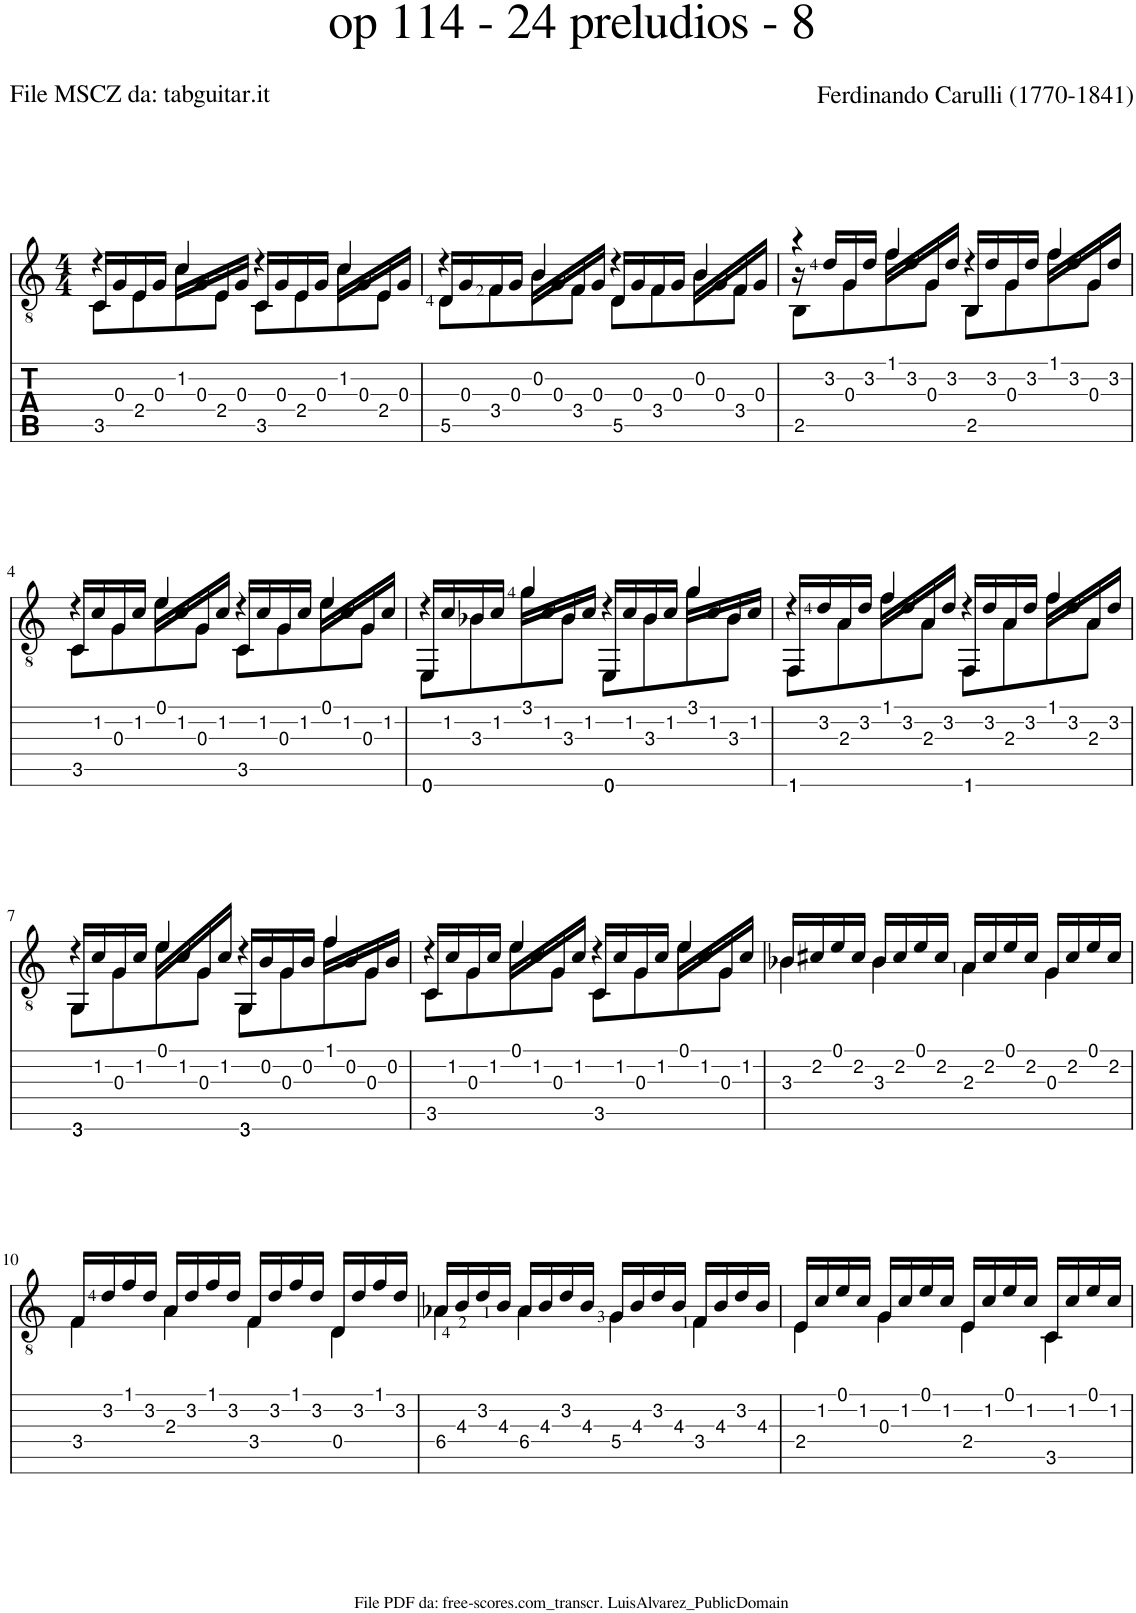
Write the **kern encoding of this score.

**kern	**kern
*part1	*part1
*staff2	*staff1
*I"Guitar	*
*I'Guit.	*
*stria6	*
*	*clefGv2
*k[]	*k[]
*M4/4	*M4/4
=1	=1
*^	*^
*	*^	*	*^
4r	16CLL	8CL	4r	16C/LL	8C\L
.	16GJ	.	.	16G/	.
.	16EL	8EJ	.	16E/	8E\
.	16GJJ	.	.	16G/JJ	.
4c	16cLL	8cL	4c/	16c\LL	8c\
.	16GJ	.	.	16G/	.
.	16EL	8EJ	.	16E/	8E\J
.	16GJJ	.	.	16G/JJ	.
4r	16CLL	8CL	4r	16C/LL	8C\L
.	16GJ	.	.	16G/	.
.	16EL	8EJ	.	16E/	8E\
.	16GJJ	.	.	16G/JJ	.
4c	16cLL	8cL	4c/	16c\LL	8c\
.	16GJ	.	.	16G/	.
.	16EL	8EJ	.	16E/	8E\J
.	16GJJ	.	.	16G/JJ	.
=2	=2	=2	=2	=2	=2
4r	16DLL	8DL	4r	16D/LL	8D\L
.	16GJ	.	.	16G/	.
.	16FL	8FJ	.	16F/	8F\
.	16GJJ	.	.	16G/JJ	.
4B	16BLL	8BL	4B/	16B\LL	8B\
.	16GJ	.	.	16G/	.
.	16FL	8FJ	.	16F/	8F\J
.	16GJJ	.	.	16G/JJ	.
4r	16DLL	8DL	4r	16D/LL	8D\L
.	16GJ	.	.	16G/	.
.	16FL	8FJ	.	16F/	8F\
.	16GJJ	.	.	16G/JJ	.
4B	16BLL	8BL	4B/	16B\LL	8B\
.	16GJ	.	.	16G/	.
.	16FL	8FJ	.	16F/	8F\J
.	16GJJ	.	.	16G/JJ	.
=3	=3	=3	=3	=3	=3
4r	16r	8BBL	4r	16r	8BB\L
.	16dLL	.	.	16d/LL	.
.	16G	8GJ	.	16G/	8G\
.	16dJJ	.	.	16d/JJ	.
4f	16fLL	8fL	4f/	16f\LL	8f\
.	16dJ	.	.	16d/	.
.	16GL	8GJ	.	16G/	8G\J
.	16dJJ	.	.	16d/JJ	.
4r	16BBLL	8BBL	4r	16BB/LL	8BB\L
.	16dJ	.	.	16d/	.
.	16GL	8GJ	.	16G/	8G\
.	16dJJ	.	.	16d/JJ	.
4f	16fLL	8fL	4f/	16f\LL	8f\
.	16dJ	.	.	16d/	.
.	16GL	8GJ	.	16G/	8G\J
.	16dJJ	.	.	16d/JJ	.
!!LO:LB:g=z	!!	!!
=4	=4	=4	=4	=4	=4
4r	16CLL	8CL	4r	16C/LL	8C\L
.	16cJ	.	.	16c/	.
.	16GL	8GJ	.	16G/	8G\
.	16cJJ	.	.	16c/JJ	.
4e	16eLL	8eL	4e/	16e\LL	8e\
.	16cJ	.	.	16c/	.
.	16GL	8GJ	.	16G/	8G\J
.	16cJJ	.	.	16c/JJ	.
4r	16CLL	8CL	4r	16C/LL	8C\L
.	16cJ	.	.	16c/	.
.	16GL	8GJ	.	16G/	8G\
.	16cJJ	.	.	16c/JJ	.
4e	16eLL	8eL	4e/	16e\LL	8e\
.	16cJ	.	.	16c/	.
.	16GL	8GJ	.	16G/	8G\J
.	16cJJ	.	.	16c/JJ	.
=5	=5	=5	=5	=5	=5
4r	16EELL	8EEL	4r	16EE/LL	8EE\L
.	16cJ	.	.	16c/	.
.	16B-L	8B-J	.	16B-X/	8B-\
.	16cJJ	.	.	16c/JJ	.
4g	16gLL	8gL	4g/	16g\LL	8g\
.	16cJ	.	.	16c/	.
.	16B-L	8B-J	.	16B-/	8B-\J
.	16cJJ	.	.	16c/JJ	.
4r	16EELL	8EEL	4r	16EE/LL	8EE\L
.	16cJ	.	.	16c/	.
.	16B-L	8B-J	.	16B-/	8B-\
.	16cJJ	.	.	16c/JJ	.
4g	16gLL	8gL	4g/	16g\LL	8g\
.	16cJ	.	.	16c/	.
.	16B-L	8B-J	.	16B-/	8B-\J
.	16cJJ	.	.	16c/JJ	.
=6	=6	=6	=6	=6	=6
4r	16FFLL	8FFL	4r	16FF/LL	8FF\L
.	16dJ	.	.	16d/	.
.	16AL	8AJ	.	16A/	8A\
.	16dJJ	.	.	16d/JJ	.
4f	16fLL	8fL	4f/	16f\LL	8f\
.	16dJ	.	.	16d/	.
.	16AL	8AJ	.	16A/	8A\J
.	16dJJ	.	.	16d/JJ	.
4r	16FFLL	8FFL	4r	16FF/LL	8FF\L
.	16dJ	.	.	16d/	.
.	16AL	8AJ	.	16A/	8A\
.	16dJJ	.	.	16d/JJ	.
4f	16fLL	8fL	4f/	16f\LL	8f\
.	16dJ	.	.	16d/	.
.	16AL	8AJ	.	16A/	8A\J
.	16dJJ	.	.	16d/JJ	.
!!LO:LB:g=z	!!	!!
=7	=7	=7	=7	=7	=7
4r	16GGLL	8GGL	4r	16GG/LL	8GG\L
.	16cJ	.	.	16c/	.
.	16GL	8GJ	.	16G/	8G\
.	16cJJ	.	.	16c/JJ	.
4e	16eLL	8eL	4e/	16e\LL	8e\
.	16cJ	.	.	16c/	.
.	16GL	8GJ	.	16G/	8G\J
.	16cJJ	.	.	16c/JJ	.
4r	16GGLL	8GGL	4r	16GG/LL	8GG\L
.	16BJ	.	.	16B/	.
.	16GL	8GJ	.	16G/	8G\
.	16BJJ	.	.	16B/JJ	.
4f	16fLL	8fL	4f/	16f\LL	8f\
.	16BJ	.	.	16B/	.
.	16GL	8GJ	.	16G/	8G\J
.	16BJJ	.	.	16B/JJ	.
=8	=8	=8	=8	=8	=8
4r	16CLL	8CL	4r	16C/LL	8C\L
.	16cJ	.	.	16c/	.
.	16GL	8GJ	.	16G/	8G\
.	16cJJ	.	.	16c/JJ	.
4e	16eLL	8eL	4e/	16e\LL	8e\
.	16cJ	.	.	16c/	.
.	16GL	8GJ	.	16G/	8G\J
.	16cJJ	.	.	16c/JJ	.
4r	16CLL	8CL	4r	16C/LL	8C\L
.	16cJ	.	.	16c/	.
.	16GL	8GJ	.	16G/	8G\
.	16cJJ	.	.	16c/JJ	.
4e	16eLL	8eL	4e/	16e\LL	8e\
.	16cJ	.	.	16c/	.
.	16GL	8GJ	.	16G/	8G\J
.	16cJJ	.	.	16c/JJ	.
*	*v	*v	*	*	*
*	*	*	*v	*v
=9	=9	=9	=9
16B-LL	4B-	16B-X/LL	4B-\
16c#J	.	16c#X/	.
16eL	.	16e/	.
16c#JJ	.	16c#/JJ	.
16B-LL	4B-	16B-/LL	4B-\
16c#J	.	16c#/	.
16eL	.	16e/	.
16c#JJ	.	16c#/JJ	.
16ALL	4A	16A/LL	4A\
16c#J	.	16c#/	.
16eL	.	16e/	.
16c#JJ	.	16c#/JJ	.
16GLL	4G	16G/LL	4G\
16c#J	.	16c#/	.
16eL	.	16e/	.
16c#JJ	.	16c#/JJ	.
!!LO:LB:g=z	!!
=10	=10	=10	=10
16FLL	4F	16F/LL	4F\
16dJ	.	16d/	.
16fL	.	16f/	.
16dJJ	.	16d/JJ	.
16ALL	4A	16A/LL	4A\
16dJ	.	16d/	.
16fL	.	16f/	.
16dJJ	.	16d/JJ	.
16FLL	4F	16F/LL	4F\
16dJ	.	16d/	.
16fL	.	16f/	.
16dJJ	.	16d/JJ	.
16DLL	4D	16D/LL	4D\
16dJ	.	16d/	.
16fL	.	16f/	.
16dJJ	.	16d/JJ	.
=11	=11	=11	=11
16A-LL	4A-	16A-X/LL	4A-\
16BJ	.	16B/	.
16dL	.	16d/	.
16BJJ	.	16B/JJ	.
16A-LL	4A-	16A-/LL	4A-\
16BJ	.	16B/	.
16dL	.	16d/	.
16BJJ	.	16B/JJ	.
16GLL	4G	16G/LL	4G\
16BJ	.	16B/	.
16dL	.	16d/	.
16BJJ	.	16B/JJ	.
16FLL	4F	16F/LL	4F\
16BJ	.	16B/	.
16dL	.	16d/	.
16BJJ	.	16B/JJ	.
=12	=12	=12	=12
16ELL	4E	16E/LL	4E\
16cJ	.	16c/	.
16eL	.	16e/	.
16cJJ	.	16c/JJ	.
16GLL	4G	16G/LL	4G\
16cJ	.	16c/	.
16eL	.	16e/	.
16cJJ	.	16c/JJ	.
16ELL	4E	16E/LL	4E\
16cJ	.	16c/	.
16eL	.	16e/	.
16cJJ	.	16c/JJ	.
16CLL	4C	16C/LL	4C\
16cJ	.	16c/	.
16eL	.	16e/	.
16cJJ	.	16c/JJ	.
*v	*v	*	*
*	*v	*v
=	=
*-	*-
